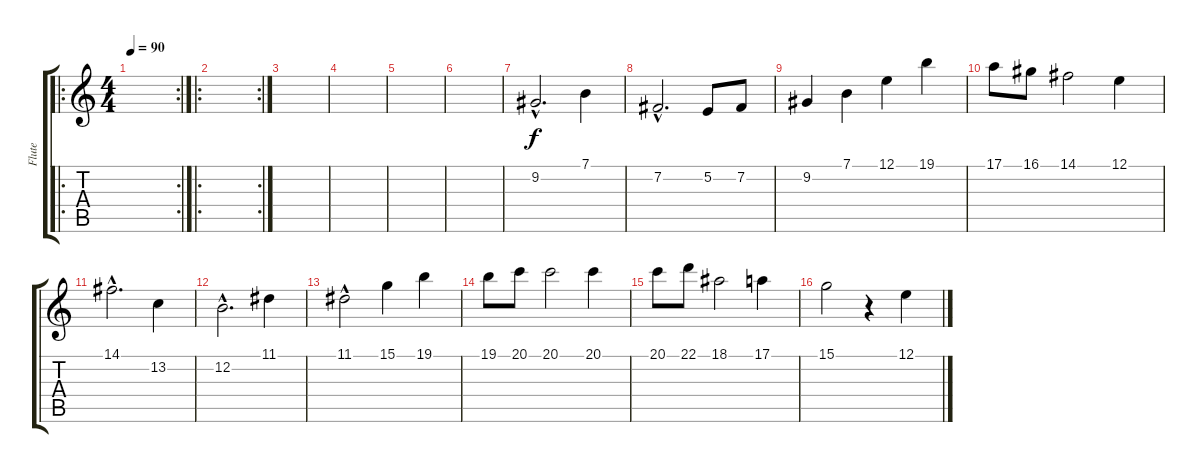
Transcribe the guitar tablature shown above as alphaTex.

\track ("Flute" "Flute") {instrument recorder}
\staff {score tabs}
\tuning (E4 B3 G3 D3 A2 E2) {hide}
\ro
\rc 2
\ts (4 4)
\tempo 90
\clef g2
\ks c
|
\ro
\rc 2
|
|
|
|
|
9.2{hac}.2{d} 7.1.4 |
7.2{hac}.2{d} 5.2.8 7.2.8 |
9.2.4 7.1.4 12.1.4 19.1.4 |
17.1.8 16.1.8 14.1.2 12.1.4 |
14.1{hac}.2{d} 13.2.4 |
12.2{hac}.2{d} 11.1.4 |
11.1{hac}.2 15.1.4 19.1.4 |
19.1.8 20.1.8 20.1.2 20.1.4 |
20.1.8 22.1.8 18.1.2 17.1.4 |
15.1.2 r.4 12.1.4
